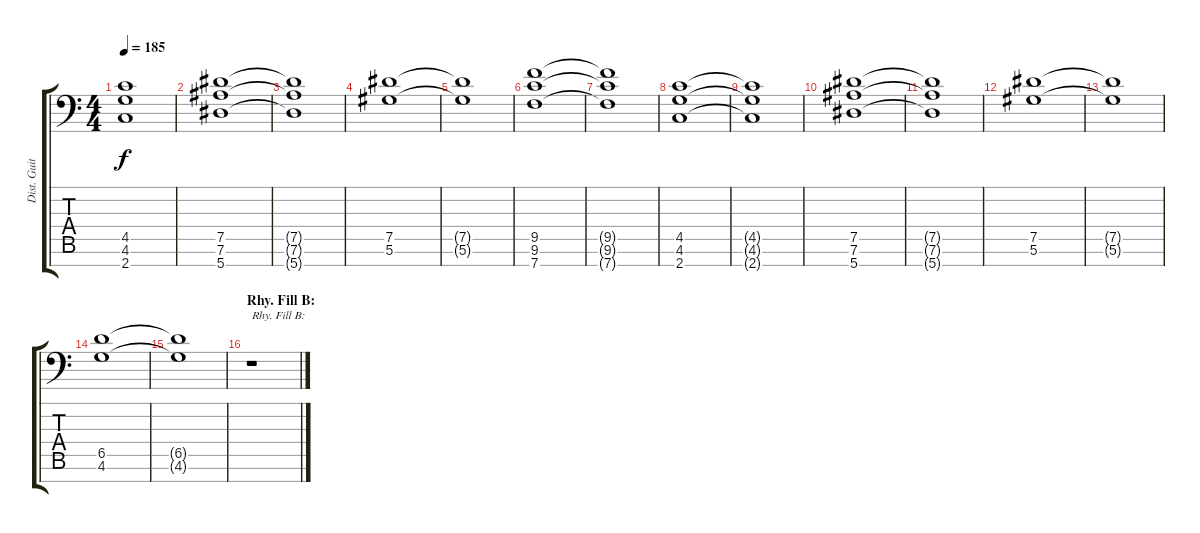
\track ("Dist. Guitar 1" "Dist. Guit") {instrument distortionguitar}
\staff {score tabs}
\tuning (Eb4 Bb3 Gb3 Db3 Ab2 Eb2 Bb1) {hide}
\ts (4 4)
\tempo 185
\clef f4
\ks c
(4.5{t} 4.6{t} 2.7{t}).1{dy f} |
(7.5 7.6 5.7).1 |
(7.5{t} 7.6{t} 5.7{t}).1 |
(7.5 5.6).1 |
(7.5{t} 5.6{t}).1 |
(9.5 9.6 7.7).1 |
(9.5{t} 9.6{t} 7.7{t}).1 |
(4.5 4.6 2.7).1 |
(4.5{t} 4.6{t} 2.7{t}).1 |
(7.5 7.6 5.7).1 |
(7.5{t} 7.6{t} 5.7{t}).1 |
(7.5 5.6).1 |
(7.5{t} 5.6{t}).1 |
(6.5 4.6).1 |
(6.5{t} 4.6{t}).1 |
\section ("" "Rhy. Fill B:")
r.1{txt "Rhy. Fill B:"}
